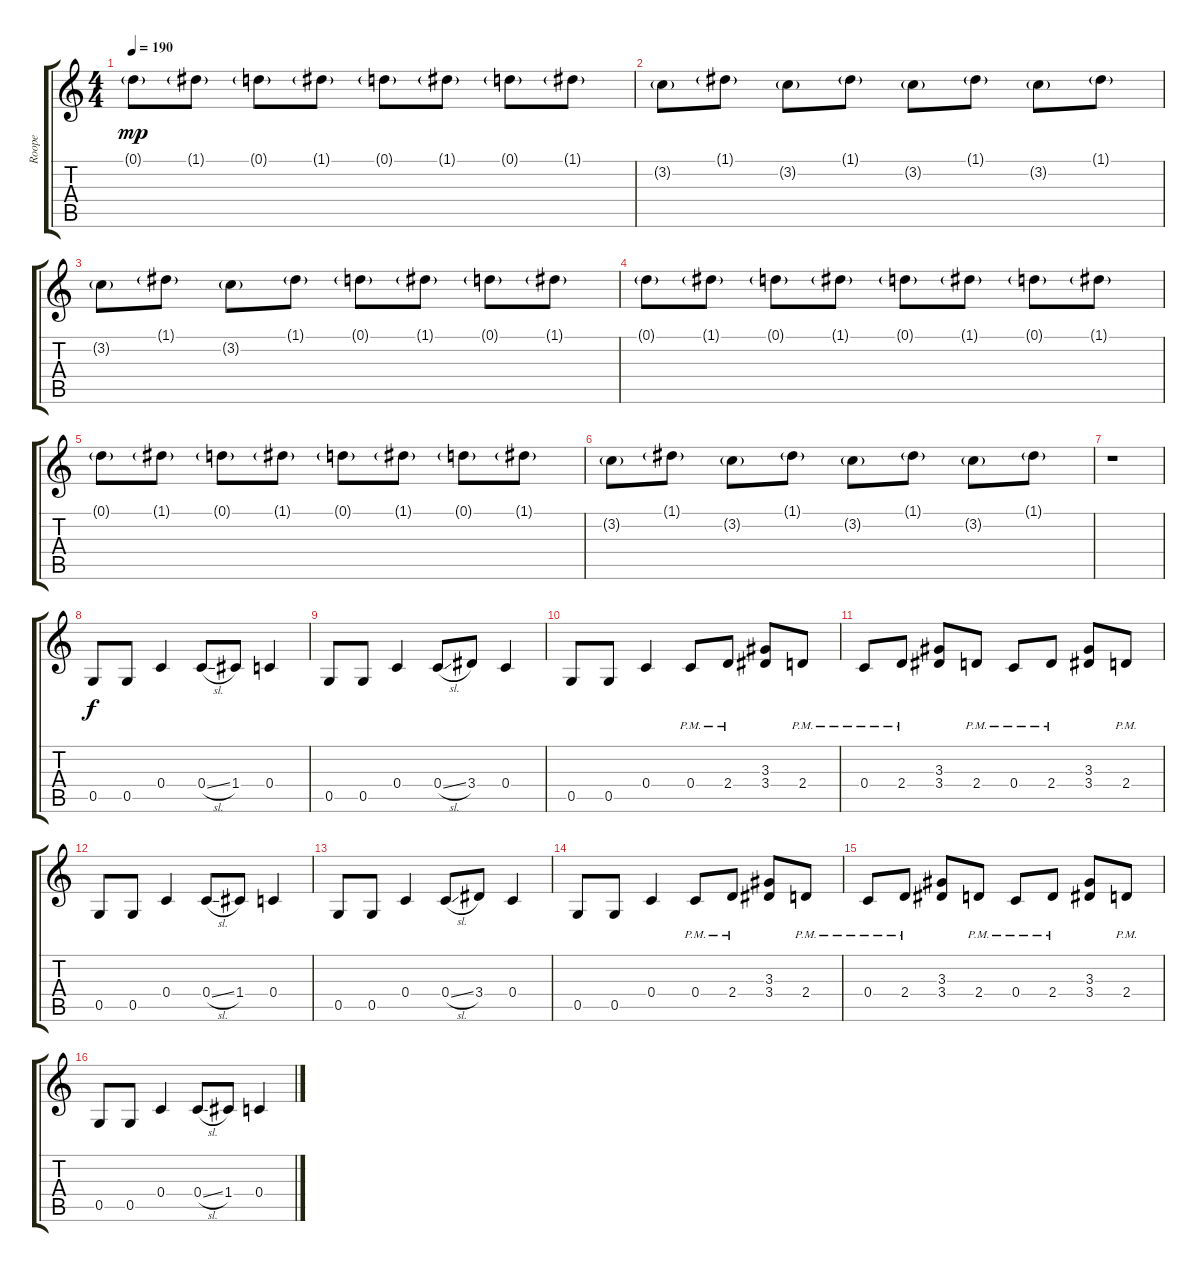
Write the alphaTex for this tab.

\track ("Roope" "Roope") {instrument distortionguitar}
\staff {score tabs}
\tuning (D4 A3 F3 C3 G2 D2) {hide}
\ts (4 4)
\tempo 190
\clef g2
\ks c
0.1{g}.8{dy mp} 1.1{g}.8 0.1{g}.8 1.1{g}.8 0.1{g}.8 1.1{g}.8 0.1{g}.8 1.1{g}.8 |
3.2{g}.8 1.1{g}.8 3.2{g}.8 1.1{g}.8 3.2{g}.8 1.1{g}.8 3.2{g}.8 1.1{g}.8 |
3.2{g}.8 1.1{g}.8 3.2{g}.8 1.1{g}.8 0.1{g}.8 1.1{g}.8 0.1{g}.8 1.1{g}.8 |
0.1{g}.8 1.1{g}.8 0.1{g}.8 1.1{g}.8 0.1{g}.8 1.1{g}.8 0.1{g}.8 1.1{g}.8 |
0.1{g}.8 1.1{g}.8 0.1{g}.8 1.1{g}.8 0.1{g}.8 1.1{g}.8 0.1{g}.8 1.1{g}.8 |
3.2{g}.8 1.1{g}.8 3.2{g}.8 1.1{g}.8 3.2{g}.8 1.1{g}.8 3.2{g}.8 1.1{g}.8 |
r.1 |
0.5.8{dy f} 0.5.8 0.4.4 0.4{sl}.8 1.4.8 0.4.4 |
0.5.8 0.5.8 0.4.4 0.4{sl}.8 3.4.8 0.4.4 |
0.5.8 0.5.8 0.4.4 0.4{pm}.8 2.4{pm}.8 (3.3 3.4).8 2.4{pm}.8 |
0.4{pm}.8 2.4{pm}.8 (3.3 3.4).8 2.4{pm}.8 0.4{pm}.8 2.4{pm}.8 (3.3 3.4).8 2.4{pm}.8 |
0.5.8 0.5.8 0.4.4 0.4{sl}.8 1.4.8 0.4.4 |
0.5.8 0.5.8 0.4.4 0.4{sl}.8 3.4.8 0.4.4 |
0.5.8 0.5.8 0.4.4 0.4{pm}.8 2.4{pm}.8 (3.3 3.4).8 2.4{pm}.8 |
0.4{pm}.8 2.4{pm}.8 (3.3 3.4).8 2.4{pm}.8 0.4{pm}.8 2.4{pm}.8 (3.3 3.4).8 2.4{pm}.8 |
0.5.8 0.5.8 0.4.4 0.4{sl}.8 1.4.8 0.4.4
